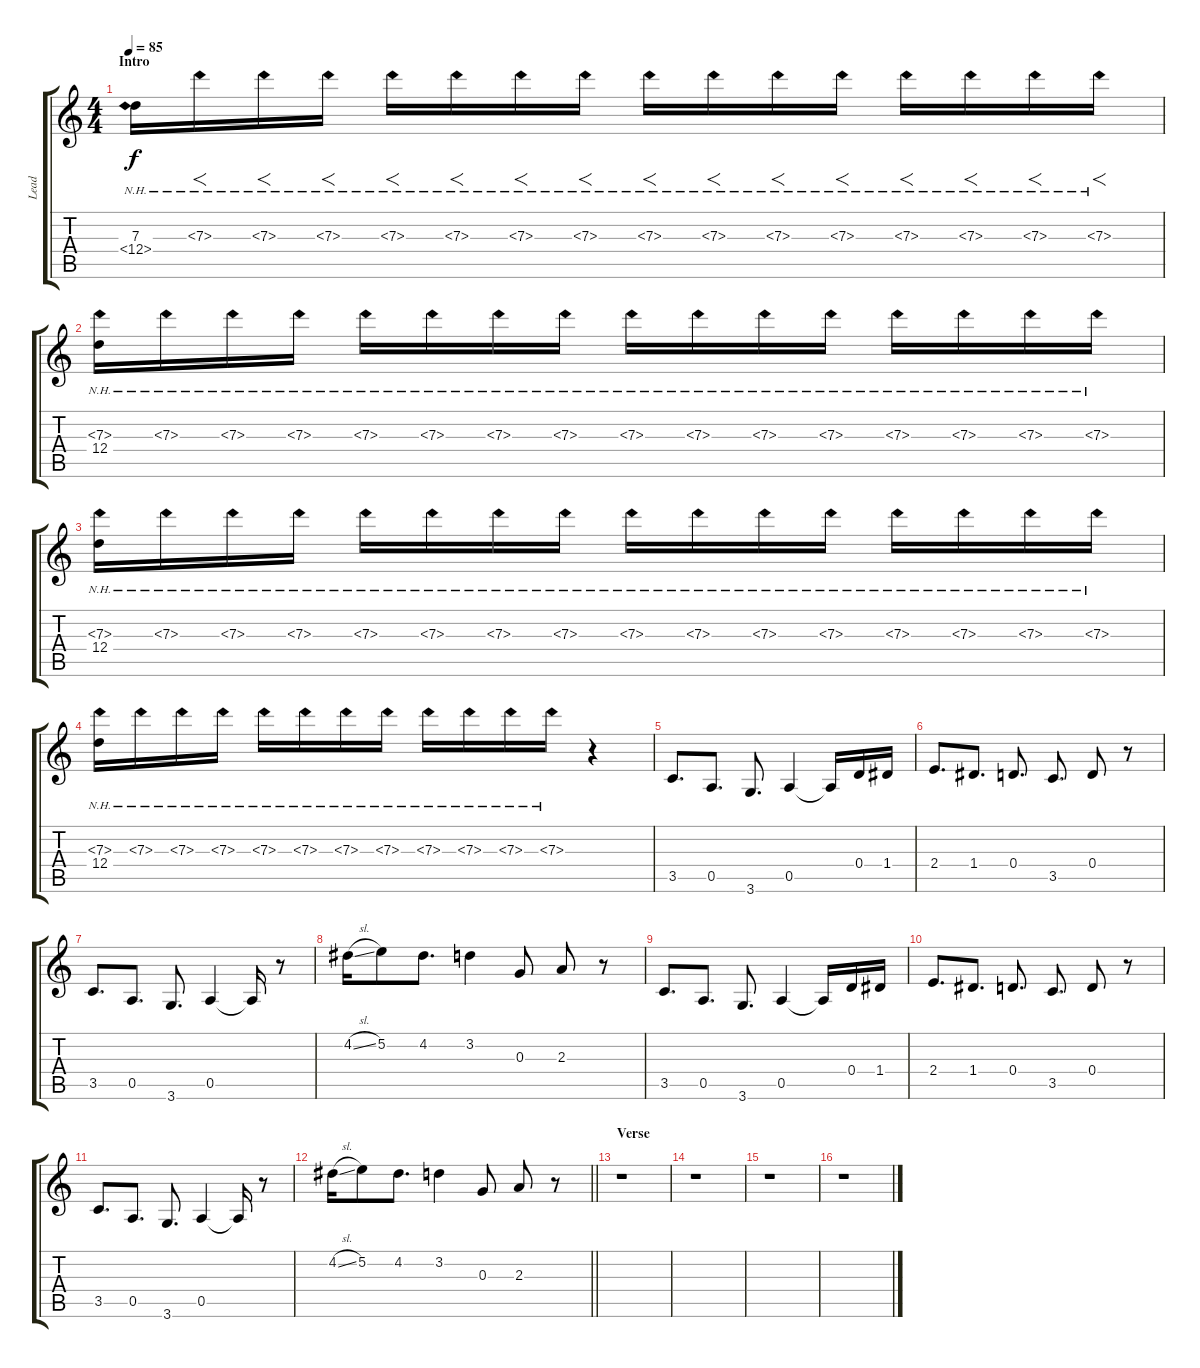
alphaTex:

\track ("Lead" "Lead") {instrument distortionguitar}
\staff {score tabs}
\tuning (E4 B3 G3 D3 A2 E2) {hide}
\ts (4 4)
\section ("" "Intro")
\tempo 85
\clef g2
\ks c
(7.3 12.4{nh}).16{dy f instrument distortionguitar} 7.3{nh}.16{f} 7.3{nh}.16{f} 7.3{nh}.16{f} 7.3{nh}.16{f} 7.3{nh}.16{f} 7.3{nh}.16{f} 7.3{nh}.16{f} 7.3{nh}.16{f} 7.3{nh}.16{f} 7.3{nh}.16{f} 7.3{nh}.16{f} 7.3{nh}.16{f} 7.3{nh}.16{f} 7.3{nh}.16{f} 7.3{nh}.16{f} |
(7.3{nh} 12.4).16 7.3{nh}.16 7.3{nh}.16 7.3{nh}.16 7.3{nh}.16 7.3{nh}.16 7.3{nh}.16 7.3{nh}.16 7.3{nh}.16 7.3{nh}.16 7.3{nh}.16 7.3{nh}.16 7.3{nh}.16 7.3{nh}.16 7.3{nh}.16 7.3{nh}.16 |
(7.3{nh} 12.4).16 7.3{nh}.16 7.3{nh}.16 7.3{nh}.16 7.3{nh}.16 7.3{nh}.16 7.3{nh}.16 7.3{nh}.16 7.3{nh}.16 7.3{nh}.16 7.3{nh}.16 7.3{nh}.16 7.3{nh}.16 7.3{nh}.16 7.3{nh}.16 7.3{nh}.16 |
(7.3{nh} 12.4).16 7.3{nh}.16 7.3{nh}.16 7.3{nh}.16 7.3{nh}.16 7.3{nh}.16 7.3{nh}.16 7.3{nh}.16 7.3{nh}.16 7.3{nh}.16 7.3{nh}.16 7.3{nh}.16 r.4 |
3.5.8{d} 0.5.8{d} 3.6.8{d} 0.5.4 0.5{t}.16 0.4.16 1.4.16 |
2.4.8{d} 1.4.8{d} 0.4.8{d} 3.5.8{d} 0.4.8 r.8 |
3.5.8{d} 0.5.8{d} 3.6.8{d} 0.5.4 0.5{t}.16 r.8 |
4.2{sl}.16 5.2.8 4.2.8{d} 3.2.4 0.3.8 2.3.8 r.8 |
3.5.8{d} 0.5.8{d} 3.6.8{d} 0.5.4 0.5{t}.16 0.4.16 1.4.16 |
2.4.8{d} 1.4.8{d} 0.4.8{d} 3.5.8{d} 0.4.8 r.8 |
3.5.8{d} 0.5.8{d} 3.6.8{d} 0.5.4 0.5{t}.16 r.8 |
\barLineRight lightlight
4.2{sl}.16 5.2.8 4.2.8{d} 3.2.4 0.3.8 2.3.8 r.8 |
\section ("" "Verse")
r.1 |
r.1 |
r.1 |
r.1
